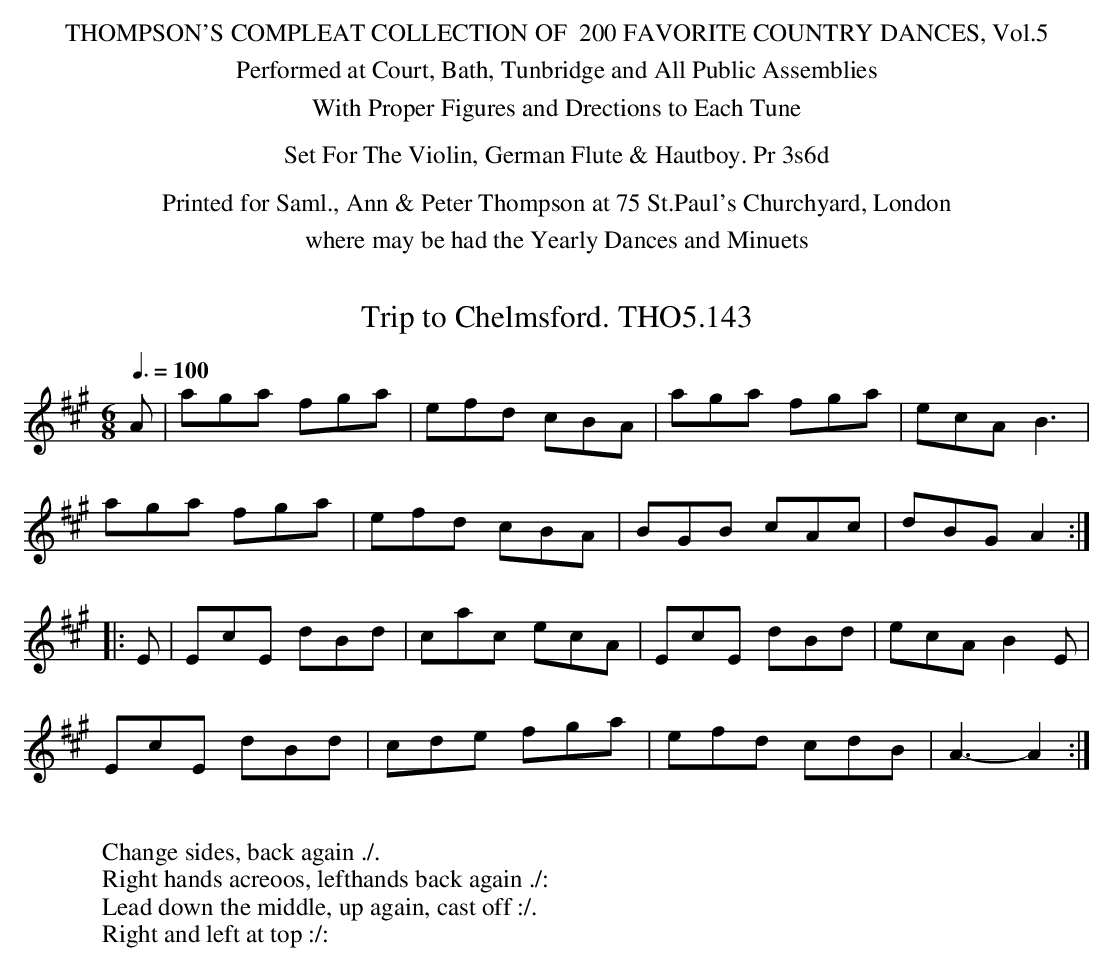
X:1
T:Trip to Chelmsford. THO5.143
M:6/8
L:1/8
Q:3/8=100
K:A
A|aga fga|efd cBA|aga fga|ecA B3|
aga fga|efd cBA|BGB cAc|dBG A2:|
|:E|EcE dBd|cac ecA|EcE dBd|ecA B2E|
EcE dBd|cde fga|efd cdB|A3-A2:|
W:
W:Change sides, back again ./.
W:Right hands acreoos, lefthands back again ./:
W:Lead down the middle, up again, cast off :/.
W:Right and left at top :/:
